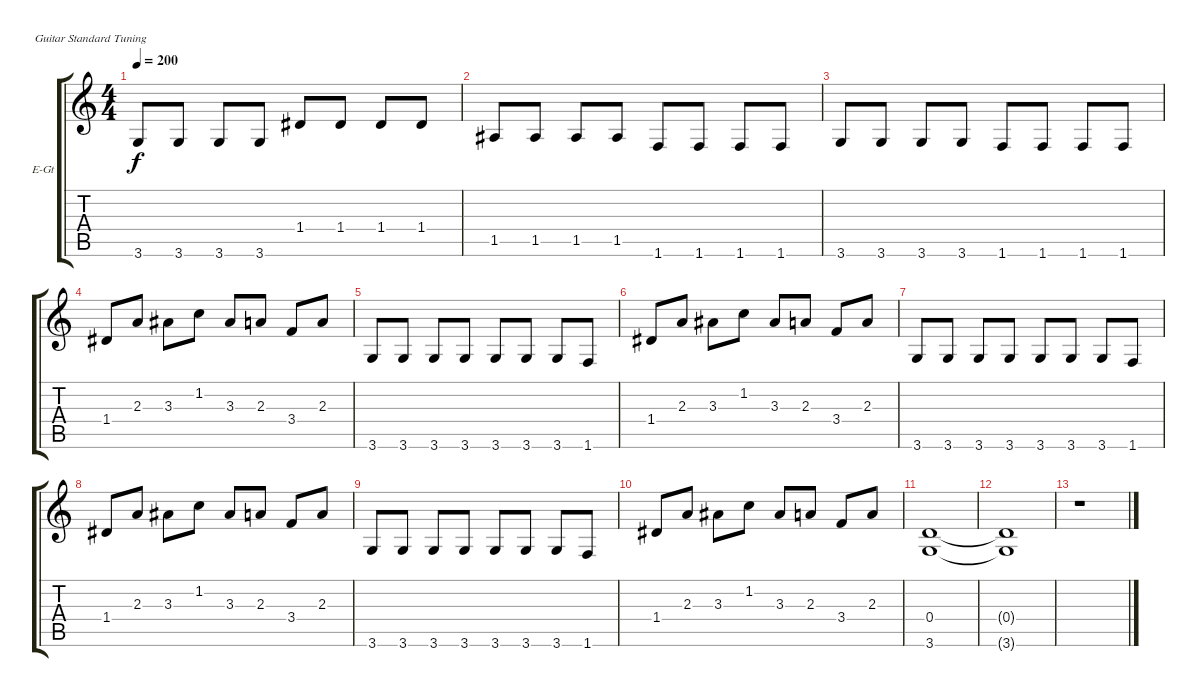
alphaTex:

\bracketExtendMode groupsimilarinstruments
\firstSystemTrackNameOrientation horizontal
\otherSystemsTrackNameOrientation horizontal
\track ("Дисторшн" "E-Gt") {instrument distortionguitar}
\staff {score tabs}
\tuning (E4 B3 G3 D3 A2 E2)
\ts (4 4)
\tempo 200
\clef g2
\ks c
3.6.8{dy f} 3.6.8 3.6.8 3.6.8 1.4.8 1.4.8 1.4.8 1.4.8 |
1.5.8 1.5.8 1.5.8 1.5.8 1.6.8 1.6.8 1.6.8 1.6.8 |
3.6.8 3.6.8 3.6.8 3.6.8 1.6.8 1.6.8 1.6.8 1.6.8 |
1.4.8 2.3.8 3.3.8 1.2.8 3.3.8 2.3.8 3.4.8 2.3.8 |
3.6.8 3.6.8 3.6.8 3.6.8 3.6.8 3.6.8 3.6.8 1.6.8 |
1.4.8 2.3.8 3.3.8 1.2.8 3.3.8 2.3.8 3.4.8 2.3.8 |
3.6.8 3.6.8 3.6.8 3.6.8 3.6.8 3.6.8 3.6.8 1.6.8 |
1.4.8 2.3.8 3.3.8 1.2.8 3.3.8 2.3.8 3.4.8 2.3.8 |
3.6.8 3.6.8 3.6.8 3.6.8 3.6.8 3.6.8 3.6.8 1.6.8 |
1.4.8 2.3.8 3.3.8 1.2.8 3.3.8 2.3.8 3.4.8 2.3.8 |
(0.4 3.6).1 |
(0.4{t} 3.6{t}).1 |
r.1
